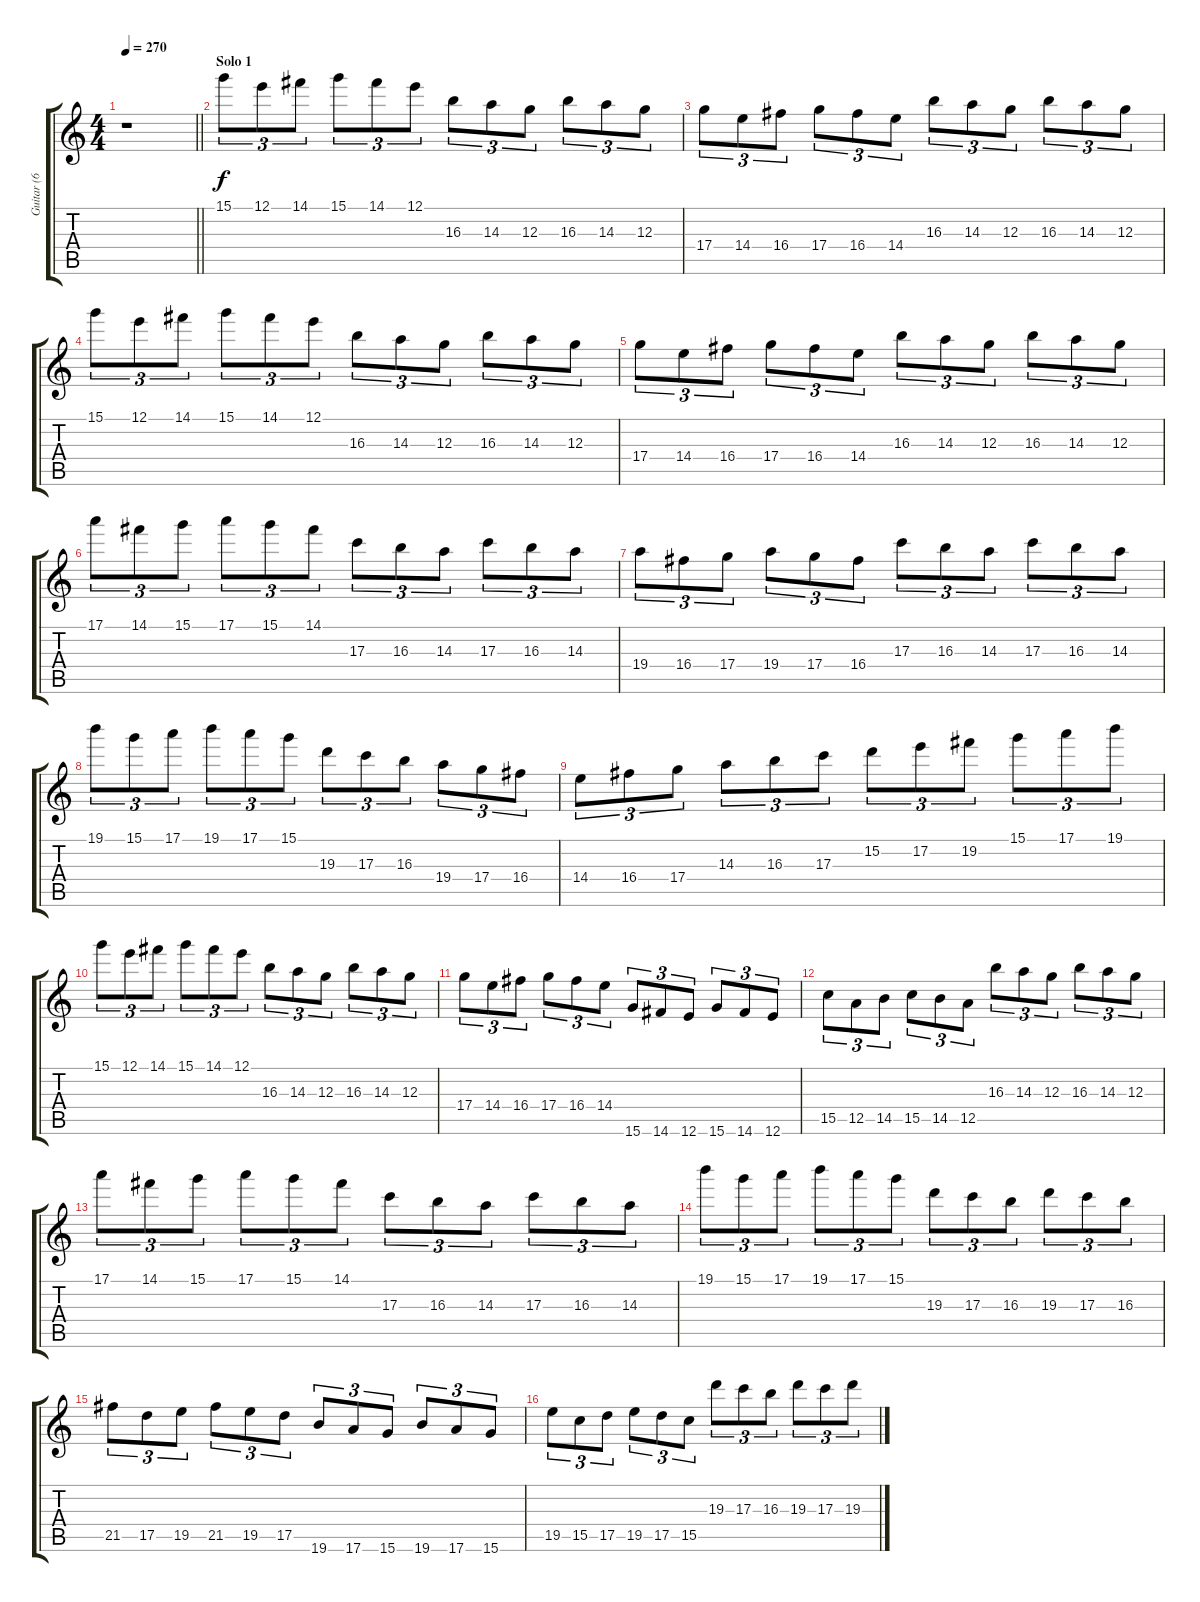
\track ("Guitar (6 strings)" "Guitar (6 ") {instrument distortionguitar}
\staff {score tabs}
\tuning (E4 B3 G3 D3 A2 E2) {hide}
\ts (4 4)
\tempo 270
\clef g2
\barLineRight lightlight
\ks c
r.1{dy f instrument distortionguitar} |
\section ("" "Solo 1")
15.1.8{tu (3 2)} 12.1.8{tu (3 2)} 14.1.8{tu (3 2)} 15.1.8{tu (3 2)} 14.1.8{tu (3 2)} 12.1.8{tu (3 2)} 16.3.8{tu (3 2)} 14.3.8{tu (3 2)} 12.3.8{tu (3 2)} 16.3.8{tu (3 2)} 14.3.8{tu (3 2)} 12.3.8{tu (3 2)} |
17.4.8{tu (3 2)} 14.4.8{tu (3 2)} 16.4.8{tu (3 2)} 17.4.8{tu (3 2)} 16.4.8{tu (3 2)} 14.4.8{tu (3 2)} 16.3.8{tu (3 2)} 14.3.8{tu (3 2)} 12.3.8{tu (3 2)} 16.3.8{tu (3 2)} 14.3.8{tu (3 2)} 12.3.8{tu (3 2)} |
15.1.8{tu (3 2)} 12.1.8{tu (3 2)} 14.1.8{tu (3 2)} 15.1.8{tu (3 2)} 14.1.8{tu (3 2)} 12.1.8{tu (3 2)} 16.3.8{tu (3 2)} 14.3.8{tu (3 2)} 12.3.8{tu (3 2)} 16.3.8{tu (3 2)} 14.3.8{tu (3 2)} 12.3.8{tu (3 2)} |
17.4.8{tu (3 2)} 14.4.8{tu (3 2)} 16.4.8{tu (3 2)} 17.4.8{tu (3 2)} 16.4.8{tu (3 2)} 14.4.8{tu (3 2)} 16.3.8{tu (3 2)} 14.3.8{tu (3 2)} 12.3.8{tu (3 2)} 16.3.8{tu (3 2)} 14.3.8{tu (3 2)} 12.3.8{tu (3 2)} |
17.1.8{tu (3 2)} 14.1.8{tu (3 2)} 15.1.8{tu (3 2)} 17.1.8{tu (3 2)} 15.1.8{tu (3 2)} 14.1.8{tu (3 2)} 17.3.8{tu (3 2)} 16.3.8{tu (3 2)} 14.3.8{tu (3 2)} 17.3.8{tu (3 2)} 16.3.8{tu (3 2)} 14.3.8{tu (3 2)} |
19.4.8{tu (3 2)} 16.4.8{tu (3 2)} 17.4.8{tu (3 2)} 19.4.8{tu (3 2)} 17.4.8{tu (3 2)} 16.4.8{tu (3 2)} 17.3.8{tu (3 2)} 16.3.8{tu (3 2)} 14.3.8{tu (3 2)} 17.3.8{tu (3 2)} 16.3.8{tu (3 2)} 14.3.8{tu (3 2)} |
19.1.8{tu (3 2)} 15.1.8{tu (3 2)} 17.1.8{tu (3 2)} 19.1.8{tu (3 2)} 17.1.8{tu (3 2)} 15.1.8{tu (3 2)} 19.3.8{tu (3 2)} 17.3.8{tu (3 2)} 16.3.8{tu (3 2)} 19.4.8{tu (3 2)} 17.4.8{tu (3 2)} 16.4.8{tu (3 2)} |
14.4.8{tu (3 2)} 16.4.8{tu (3 2)} 17.4.8{tu (3 2)} 14.3.8{tu (3 2)} 16.3.8{tu (3 2)} 17.3.8{tu (3 2)} 15.2.8{tu (3 2)} 17.2.8{tu (3 2)} 19.2.8{tu (3 2)} 15.1.8{tu (3 2)} 17.1.8{tu (3 2)} 19.1.8{tu (3 2)} |
15.1.8{tu (3 2)} 12.1.8{tu (3 2)} 14.1.8{tu (3 2)} 15.1.8{tu (3 2)} 14.1.8{tu (3 2)} 12.1.8{tu (3 2)} 16.3.8{tu (3 2)} 14.3.8{tu (3 2)} 12.3.8{tu (3 2)} 16.3.8{tu (3 2)} 14.3.8{tu (3 2)} 12.3.8{tu (3 2)} |
17.4.8{tu (3 2)} 14.4.8{tu (3 2)} 16.4.8{tu (3 2)} 17.4.8{tu (3 2)} 16.4.8{tu (3 2)} 14.4.8{tu (3 2)} 15.6.8{tu (3 2)} 14.6.8{tu (3 2)} 12.6.8{tu (3 2)} 15.6.8{tu (3 2)} 14.6.8{tu (3 2)} 12.6.8{tu (3 2)} |
15.5.8{tu (3 2)} 12.5.8{tu (3 2)} 14.5.8{tu (3 2)} 15.5.8{tu (3 2)} 14.5.8{tu (3 2)} 12.5.8{tu (3 2)} 16.3.8{tu (3 2)} 14.3.8{tu (3 2)} 12.3.8{tu (3 2)} 16.3.8{tu (3 2)} 14.3.8{tu (3 2)} 12.3.8{tu (3 2)} |
17.1.8{tu (3 2)} 14.1.8{tu (3 2)} 15.1.8{tu (3 2)} 17.1.8{tu (3 2)} 15.1.8{tu (3 2)} 14.1.8{tu (3 2)} 17.3.8{tu (3 2)} 16.3.8{tu (3 2)} 14.3.8{tu (3 2)} 17.3.8{tu (3 2)} 16.3.8{tu (3 2)} 14.3.8{tu (3 2)} |
19.1.8{tu (3 2)} 15.1.8{tu (3 2)} 17.1.8{tu (3 2)} 19.1.8{tu (3 2)} 17.1.8{tu (3 2)} 15.1.8{tu (3 2)} 19.3.8{tu (3 2)} 17.3.8{tu (3 2)} 16.3.8{tu (3 2)} 19.3.8{tu (3 2)} 17.3.8{tu (3 2)} 16.3.8{tu (3 2)} |
21.5.8{tu (3 2)} 17.5.8{tu (3 2)} 19.5.8{tu (3 2)} 21.5.8{tu (3 2)} 19.5.8{tu (3 2)} 17.5.8{tu (3 2)} 19.6.8{tu (3 2)} 17.6.8{tu (3 2)} 15.6.8{tu (3 2)} 19.6.8{tu (3 2)} 17.6.8{tu (3 2)} 15.6.8{tu (3 2)} |
19.5.8{tu (3 2)} 15.5.8{tu (3 2)} 17.5.8{tu (3 2)} 19.5.8{tu (3 2)} 17.5.8{tu (3 2)} 15.5.8{tu (3 2)} 19.3.8{tu (3 2)} 17.3.8{tu (3 2)} 16.3.8{tu (3 2)} 19.3.8{tu (3 2)} 17.3.8{tu (3 2)} 19.3.8{tu (3 2)}
